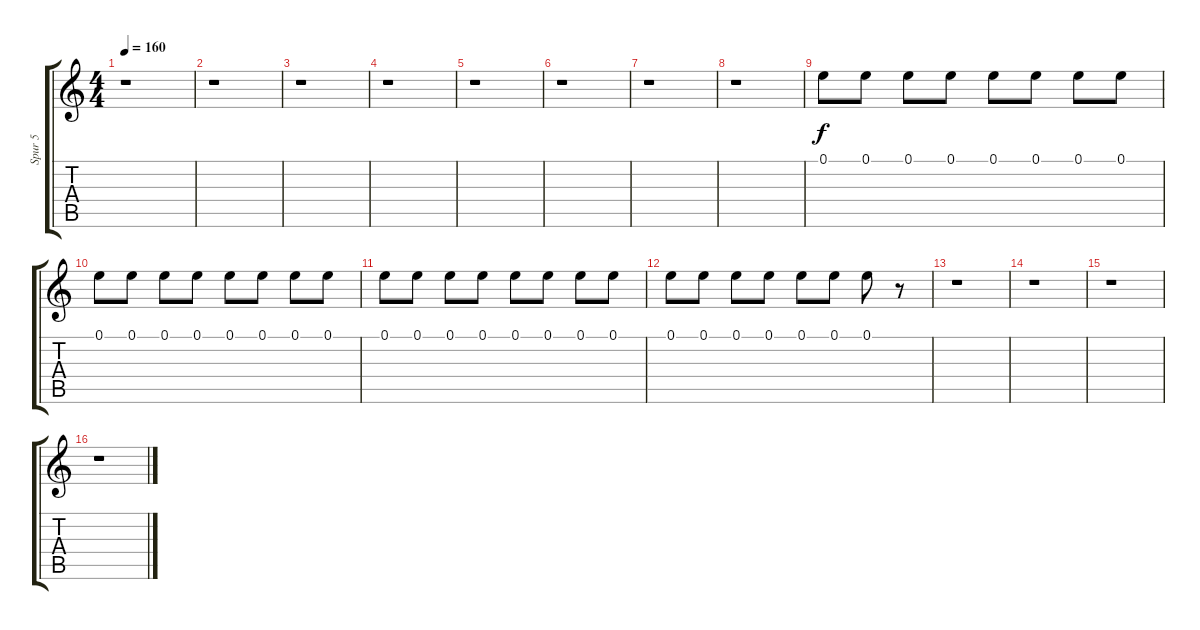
\track ("Spur 5" "Spur 5") {instrument overdrivenguitar}
\staff {score tabs}
\tuning (E4 B3 G3 D3 A2 E2) {hide}
\ts (4 4)
\tempo 160
\clef g2
\ks c
r.1{dy f} |
r.1 |
r.1 |
r.1 |
r.1 |
r.1 |
r.1 |
r.1 |
0.1.8 0.1.8 0.1.8 0.1.8 0.1.8 0.1.8 0.1.8 0.1.8 |
0.1.8 0.1.8 0.1.8 0.1.8 0.1.8 0.1.8 0.1.8 0.1.8 |
0.1.8 0.1.8 0.1.8 0.1.8 0.1.8 0.1.8 0.1.8 0.1.8 |
0.1.8 0.1.8 0.1.8 0.1.8 0.1.8 0.1.8 0.1.8 r.8 |
r.1 |
r.1 |
r.1 |
r.1
